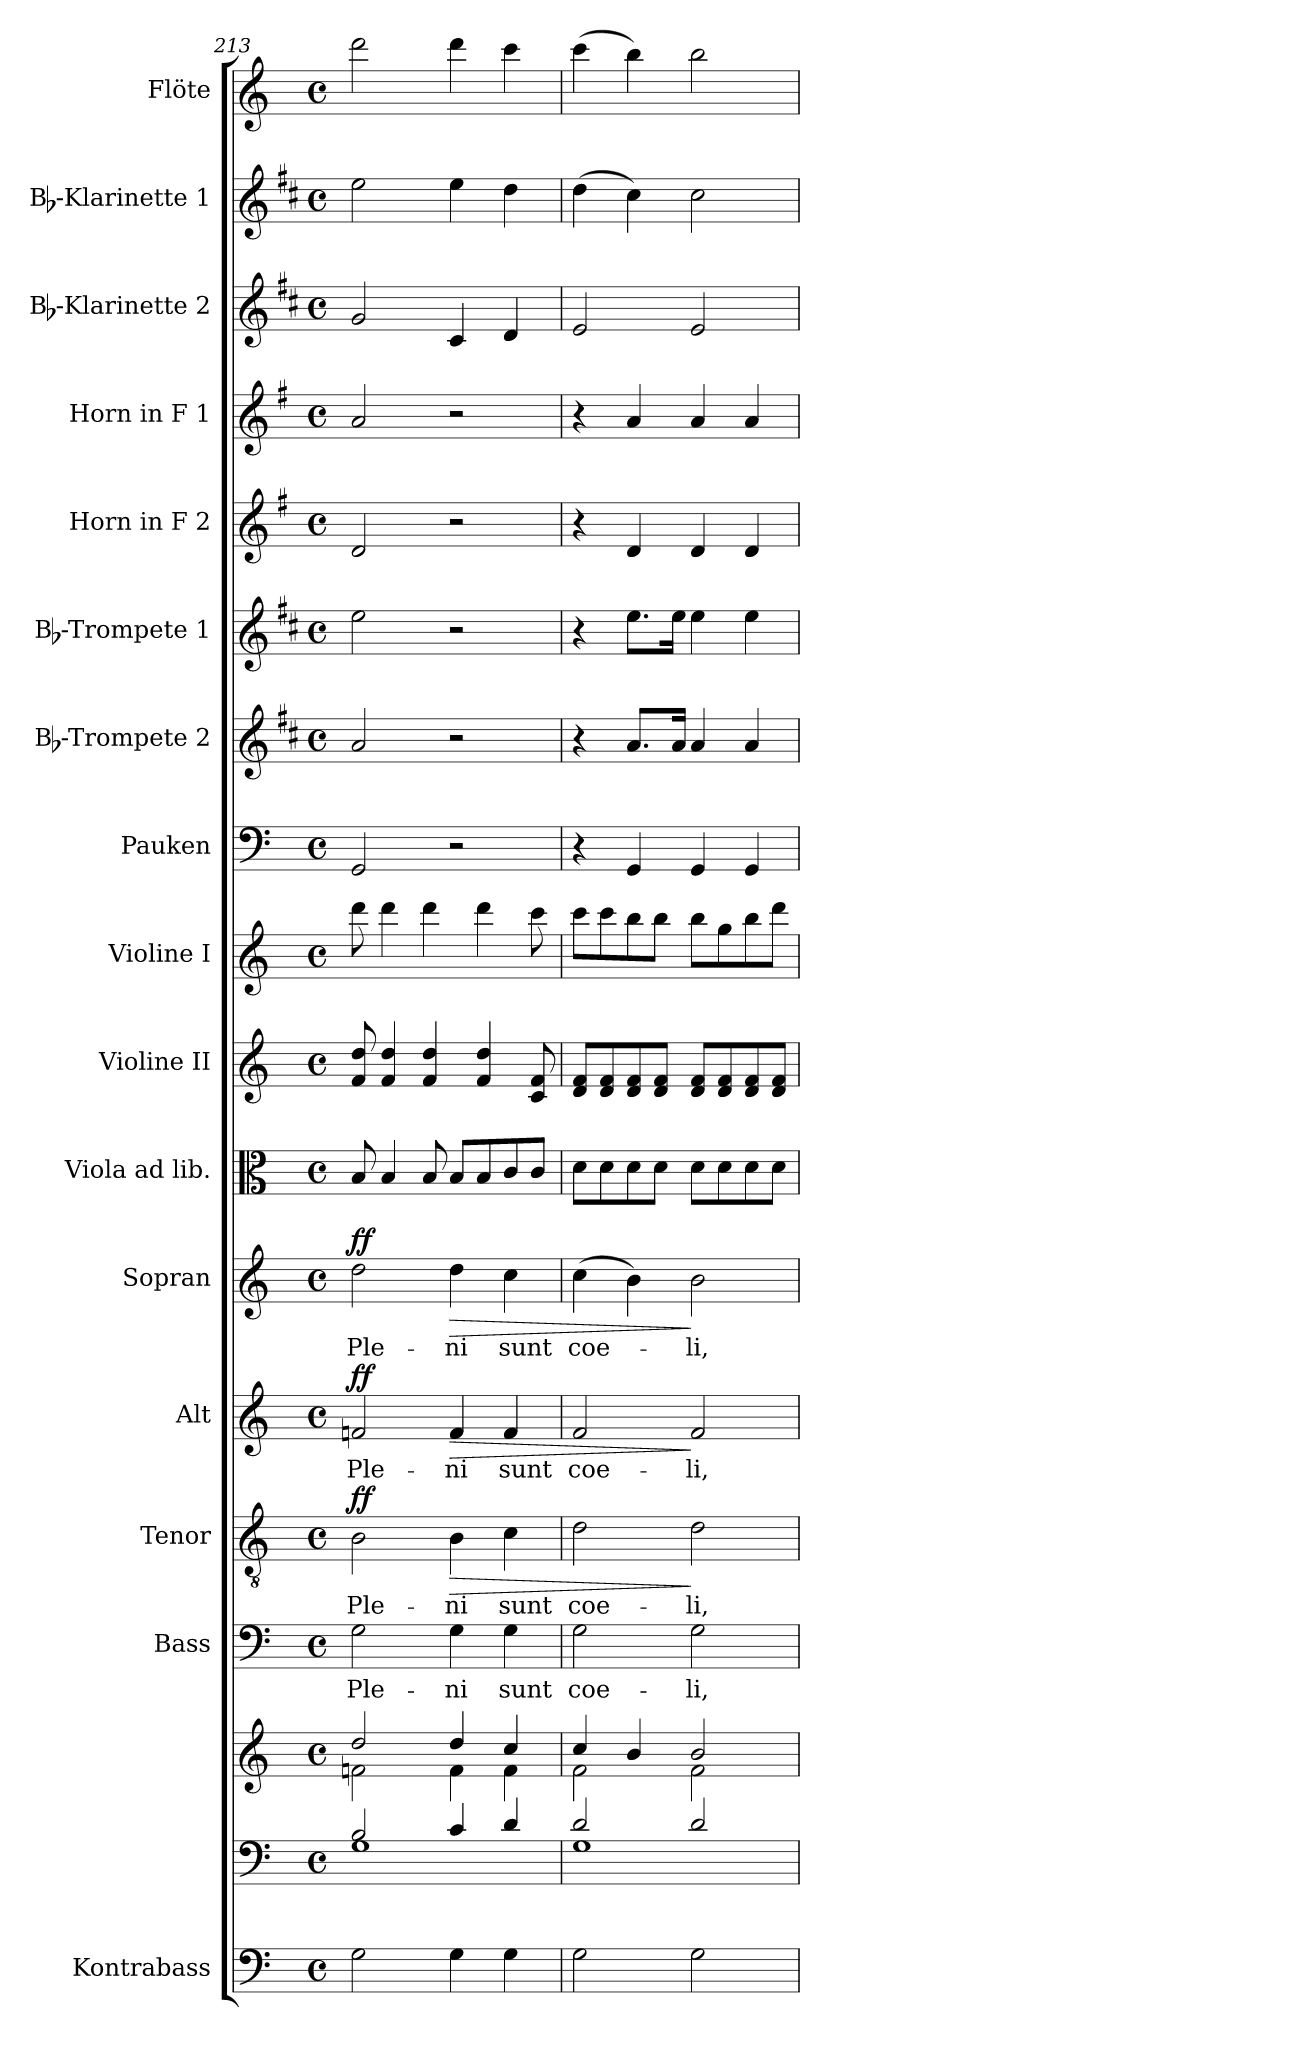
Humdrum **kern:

**kern	**kern	**kern	**kern	**text	**kern	**text	**dynam	**kern	**text	**dynam	**kern	**text	**dynam	**kern	**kern	**kern	**kern	**kern	**kern	**kern	**kern	**kern	**kern	**kern
*part17	*part16	*part16	*part15	*part15	*part14	*part14	*part14	*part13	*part13	*part13	*part12	*part12	*part12	*part11	*part10	*part9	*part8	*part7	*part6	*part5	*part4	*part3	*part2	*part1
*staff18	*staff17	*staff16	*staff15	*staff15	*staff14	*staff14	*staff14	*staff13	*staff13	*staff13	*staff12	*staff12	*staff12	*staff11	*staff10	*staff9	*staff8	*staff7	*staff6	*staff5	*staff4	*staff3	*staff2	*staff1
*I"Kontrabass	*	*	*I"Bass	*	*I"Tenor	*	*	*I"Alt	*	*	*I"Sopran	*	*	*I"Viola ad lib.	*I"Violine II	*I"Violine I	*I"Pauken	*I"Bb-Trompete 2	*I"Bb-Trompete 1	*I"Horn in F 2	*I"Horn in F 1	*I"Bb-Klarinette 2	*I"Bb-Klarinette 1	*I"Flöte
*I'Kb.	*	*	*I'B.	*	*I'T.	*	*	*I'A.	*	*	*I'S.	*	*	*I'Vla.	*I'Vl. II	*I'Vl. I	*I'Pk.	*I'Bb Trp. 2	*I'Bb Trp. 1	*	*	*I'Bb Kl. 2	*I'Bb Kl. 1	*I'Fl.
*clefF4	*clefF4	*clefG2	*clefF4	*	*clefGv2	*	*	*clefG2	*	*	*clefG2	*	*	*clefC3	*clefG2	*clefG2	*clefF4	*clefG2	*clefG2	*clefG2	*clefG2	*clefG2	*clefG2	*clefG2
*ITrd7c12	*	*	*	*	*	*	*	*	*	*	*	*	*	*	*	*	*	*ITrd1c2	*ITrd1c2	*ITrd4c7	*ITrd4c7	*ITrd1c2	*ITrd1c2	*
*k[]	*k[]	*k[]	*k[]	*	*k[]	*	*	*k[]	*	*	*k[]	*	*	*k[]	*k[]	*k[]	*k[]	*k[]	*k[]	*k[]	*k[]	*k[]	*k[]	*k[]
*C:	*C:	*C:	*C:	*	*C:	*	*	*C:	*	*	*C:	*	*	*C:	*C:	*C:	*C:	*C:	*C:	*C:	*C:	*C:	*C:	*C:
*M4/4	*M4/4	*M4/4	*M4/4	*	*M4/4	*	*	*M4/4	*	*	*M4/4	*	*	*M4/4	*M4/4	*M4/4	*M4/4	*M4/4	*M4/4	*M4/4	*M4/4	*M4/4	*M4/4	*M4/4
*met(c)	*met(c)	*met(c)	*met(c)	*	*met(c)	*	*	*met(c)	*	*	*met(c)	*	*	*met(c)	*met(c)	*met(c)	*met(c)	*met(c)	*met(c)	*met(c)	*met(c)	*met(c)	*met(c)	*met(c)
=213	=213	=213	=213	=213	=213	=213	=213	=213	=213	=213	=213	=213	=213	=213	=213	=213	=213	=213	=213	=213	=213	=213	=213	=213
*	*^	*^	*	*	*	*	*	*	*	*	*	*	*	*	*	*	*	*	*	*	*	*	*	*
!	!	!	!	!	!	!LO:LY:b	!	!LO:LY:b	!LO:DY:a	!	!LO:LY:b	!LO:DY:a	!	!LO:LY:b	!LO:DY:a	!	!	!	!	!	!	!	!	!	!	!
2GG\	2B/	1G	2dd/	2fn\	2G\	Ple-	2B\	Ple-	ff	2fn/	Ple-	ff	2dd\	Ple-	ff	8B/	8f/ 8dd/	8ddd\	2GG/	2g/	2dd\	2G/	2d/	2f/	2dd\	2ddd\
.	.	.	.	.	.	.	.	.	.	.	.	.	.	.	.	4B/	4f/ 4dd/	4ddd\	.	.	.	.	.	.	.	.
.	.	.	.	.	.	.	.	.	.	.	.	.	.	.	.	8B/	4f/ 4dd/	4ddd\	.	.	.	.	.	.	.	.
!	!	!	!	!	!	!LO:LY:b	!	!LO:LY:b	!LO:HP:b	!	!LO:LY:b	!LO:HP:b	!	!LO:LY:b	!LO:HP:b	!	!	!	!	!	!	!	!	!	!	!
4GG\	4c/	.	4dd/	4f\	4G\	-ni	4B\	-ni	>	4f/	-ni	>	4dd\	-ni	>	8B/L	.	.	2r	2r	2r	2r	2r	4B/	4dd\	4ddd\
.	.	.	.	.	.	.	.	.	.	.	.	.	.	.	.	8B/	4f/ 4dd/	4ddd\	.	.	.	.	.	.	.	.
!	!	!	!	!	!	!LO:LY:b	!	!LO:LY:b	!	!	!LO:LY:b	!	!	!LO:LY:b	!	!	!	!	!	!	!	!	!	!	!	!
4GG\	4d/	.	4cc/	4f\	4G\	sunt	4c\	sunt	.	4f/	sunt	.	4cc\	sunt	.	8c/	.	.	.	.	.	.	.	4c/	4cc\	4ccc\
.	.	.	.	.	.	.	.	.	.	.	.	.	.	.	.	8c/J	8c/ 8f/	8ccc\	.	.	.	.	.	.	.	.
=214	=214	=214	=214	=214	=214	=214	=214	=214	=214	=214	=214	=214	=214	=214	=214	=214	=214	=214	=214	=214	=214	=214	=214	=214	=214	=214
!	!	!	!	!	!	!LO:LY:b	!	!LO:LY:b	!	!	!LO:LY:b	!	!	!LO:LY:b	!	!	!	!	!	!	!	!	!	!	!	!
2GG\	2d/	1G	4cc/	2f\	2G\	coe-	2d\	coe-	.	2f/	coe-	.	(>4cc\	coe-	.	8d\L	8d/ 8f/L	8ccc\L	4r	4r	4r	4r	4r	2d/	(>4cc\	(>4ccc\
.	.	.	.	.	.	.	.	.	.	.	.	.	.	.	.	8d\	8d/ 8f/	8ccc\	.	.	.	.	.	.	.	.
.	.	.	4b/	.	.	.	.	.	.	.	.	.	4b\)	.	.	8d\	8d/ 8f/	8bb\	4GG/	8.g/L	8.dd\L	4G/	4d/	.	4b\)	4bb\)
.	.	.	.	.	.	.	.	.	.	.	.	.	.	.	.	8d\J	8d/ 8f/J	8bb\J	.	.	.	.	.	.	.	.
.	.	.	.	.	.	.	.	.	.	.	.	.	.	.	.	.	.	.	.	16g/Jk	16dd\Jk	.	.	.	.	.
!	!	!	!	!	!	!LO:LY:b	!	!LO:LY:b	!	!	!LO:LY:b	!	!	!LO:LY:b	!	!	!	!	!	!	!	!	!	!	!	!
2GG\	2d/	.	2b/	2f\	2G\	-li,	2d\	-li,	]	2f/	-li,	]	2b\	-li,	]	8d\L	8d/ 8f/L	8bb\L	4GG/	4g/	4dd\	4G/	4d/	2d/	2b\	2bb\
.	.	.	.	.	.	.	.	.	.	.	.	.	.	.	.	8d\	8d/ 8f/	8gg\	.	.	.	.	.	.	.	.
.	.	.	.	.	.	.	.	.	.	.	.	.	.	.	.	8d\	8d/ 8f/	8bb\	4GG/	4g/	4dd\	4G/	4d/	.	.	.
.	.	.	.	.	.	.	.	.	.	.	.	.	.	.	.	8d\J	8d/ 8f/J	8ddd\J	.	.	.	.	.	.	.	.
*	*v	*v	*	*	*	*	*	*	*	*	*	*	*	*	*	*	*	*	*	*	*	*	*	*	*	*
*	*	*v	*v	*	*	*	*	*	*	*	*	*	*	*	*	*	*	*	*	*	*	*	*	*	*
=	=	=	=	=	=	=	=	=	=	=	=	=	=	=	=	=	=	=	=	=	=	=	=	=
*-	*-	*-	*-	*-	*-	*-	*-	*-	*-	*-	*-	*-	*-	*-	*-	*-	*-	*-	*-	*-	*-	*-	*-	*-
